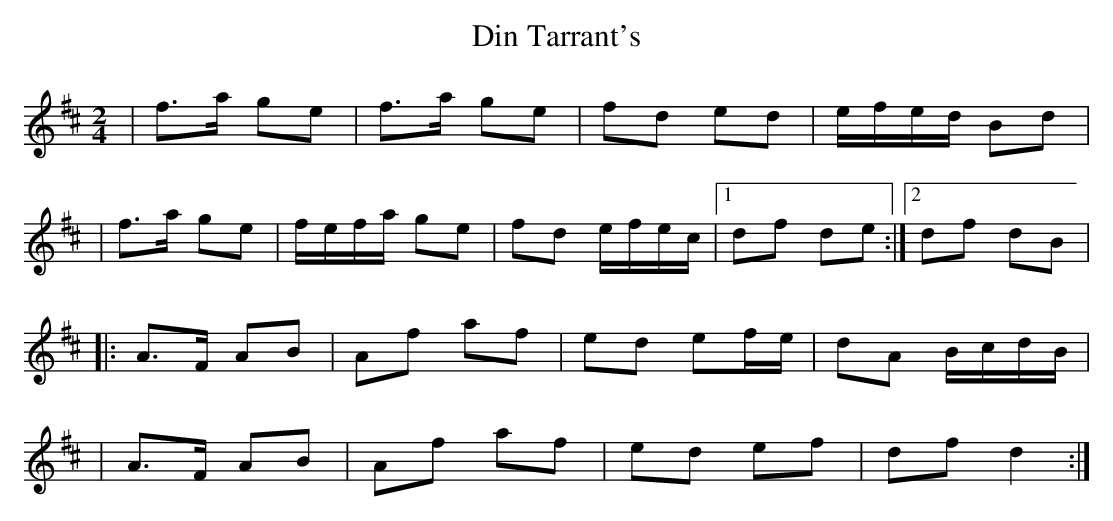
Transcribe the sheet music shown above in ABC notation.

X:1
T:Din Tarrant's
M:2/4
L:1/8
K:D
| f>a ge | f>a ge | fd ed | e/f/e/d/ Bd |
| f>a ge | f/e/f/a/ ge | fd e/f/e/c/ |1 df de :|2 df dB |
|: A>F AB | Af af | ed ef/e/ | dA B/c/d/B/ |
| A>F AB | Af af | ed ef | df d2 :|
